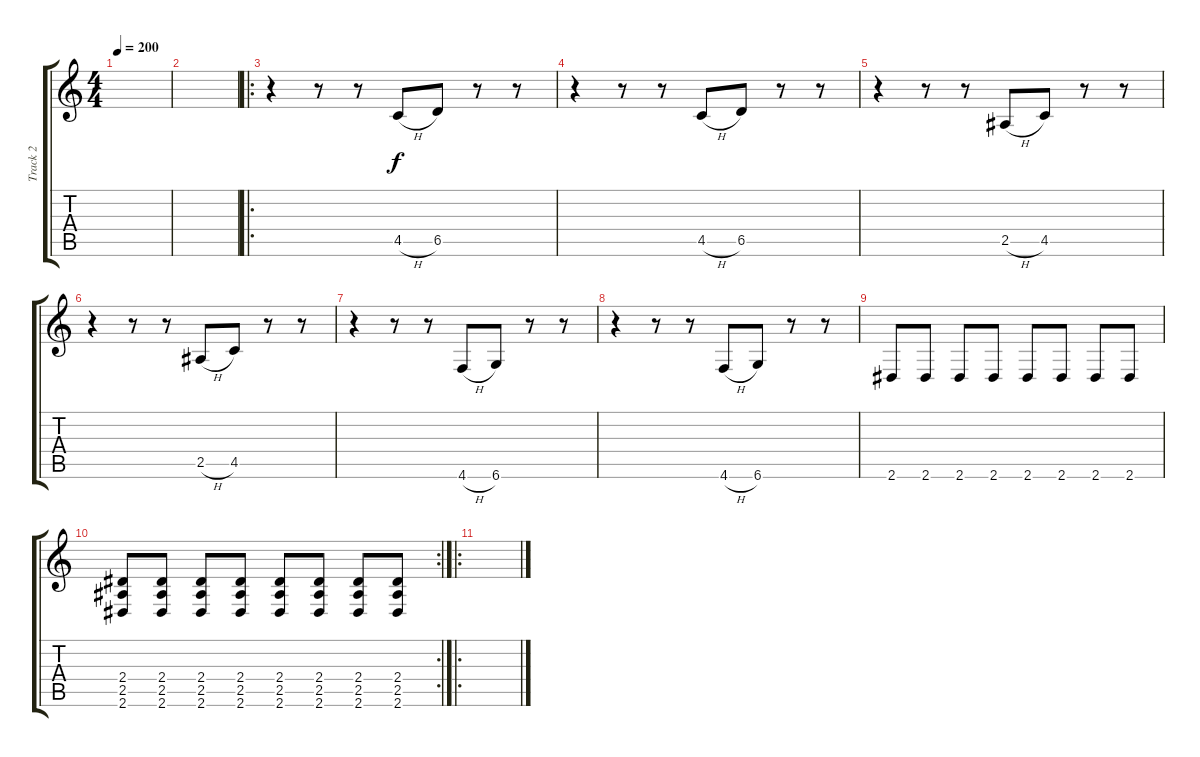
\track ("Track 2" "Track 2") {instrument distortionguitar}
\staff {score tabs}
\tuning (Eb4 Bb3 Gb3 Db3 Ab2 Db2) {hide}
\ts (4 4)
\tempo 200
\clef g2
\ks c
|
|
\ro
r.4 r.8 r.8 4.5{h}.8 6.5.8 r.8 r.8 |
r.4 r.8 r.8 4.5{h}.8 6.5.8 r.8 r.8 |
r.4 r.8 r.8 2.5{h}.8 4.5.8 r.8 r.8 |
r.4 r.8 r.8 2.5{h}.8 4.5.8 r.8 r.8 |
r.4 r.8 r.8 4.6{h}.8 6.6.8 r.8 r.8 |
r.4 r.8 r.8 4.6{h}.8 6.6.8 r.8 r.8 |
2.6.8 2.6.8 2.6.8 2.6.8 2.6.8 2.6.8 2.6.8 2.6.8 |
\rc 2
(2.4 2.5 2.6).8 (2.4 2.5 2.6).8 (2.4 2.5 2.6).8 (2.4 2.5 2.6).8 (2.4 2.5 2.6).8 (2.4 2.5 2.6).8 (2.4 2.5 2.6).8 (2.4 2.5 2.6).8 |
\ro
